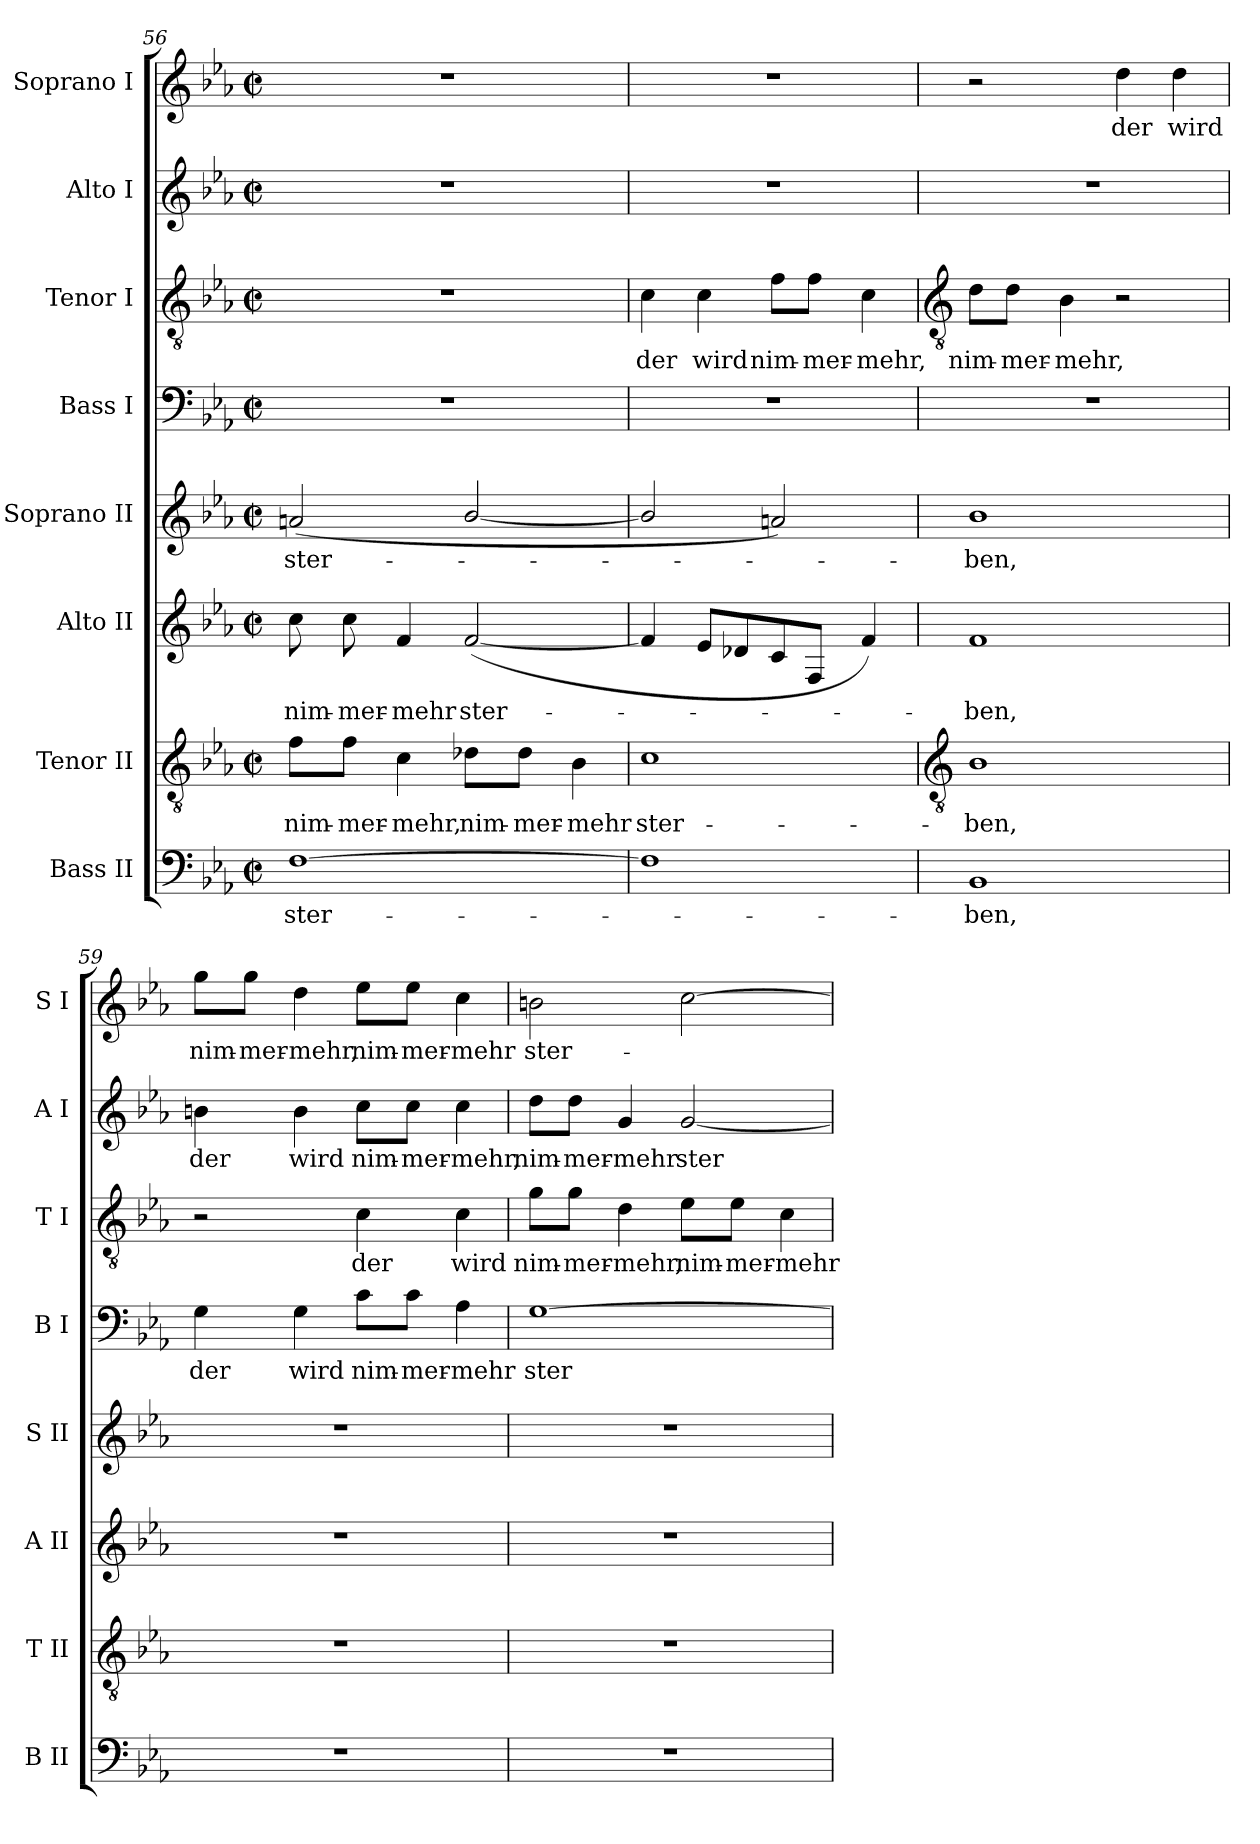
**kern	**text	**kern	**text	**kern	**text	**kern	**text	**kern	**text	**kern	**text	**kern	**text	**kern	**text
*part8	*part8	*part7	*part7	*part6	*part6	*part5	*part5	*part4	*part4	*part3	*part3	*part2	*part2	*part1	*part1
*staff8	*staff8	*staff7	*staff7	*staff6	*staff6	*staff5	*staff5	*staff4	*staff4	*staff3	*staff3	*staff2	*staff2	*staff1	*staff1
*I"Bass II	*	*I"Tenor II	*	*I"Alto II	*	*I"Soprano II	*	*I"Bass I	*	*I"Tenor I	*	*I"Alto I	*	*I"Soprano I	*
*I'B II	*	*I'T II	*	*I'A II	*	*I'S II	*	*I'B I	*	*I'T I	*	*I'A I	*	*I'S I	*
*clefF4	*	*clefGv2	*	*clefG2	*	*clefG2	*	*clefF4	*	*clefGv2	*	*clefG2	*	*clefG2	*
*k[b-e-a-]	*	*k[b-e-a-]	*	*k[b-e-a-]	*	*k[b-e-a-]	*	*k[b-e-a-]	*	*k[b-e-a-]	*	*k[b-e-a-]	*	*k[b-e-a-]	*
*E-:	*	*E-:	*	*E-:	*	*E-:	*	*E-:	*	*E-:	*	*E-:	*	*E-:	*
*M2/2	*	*M2/2	*	*M2/2	*	*M2/2	*	*M2/2	*	*M2/2	*	*M2/2	*	*M2/2	*
*met(c|)	*	*met(c|)	*	*met(c|)	*	*met(c|)	*	*met(c|)	*	*met(c|)	*	*met(c|)	*	*met(c|)	*
=56	=56	=56	=56	=56	=56	=56	=56	=56	=56	=56	=56	=56	=56	=56	=56
!	!LO:LY:b	!	!LO:LY:b	!	!LO:LY:b	!	!LO:LY:b	!	!	!	!	!	!	!	!
[1F	ster-	8f\L	nim-	8cc	nim-	(<2an	ster-	1r	.	1r	.	1r	.	1r	.
!	!	!	!LO:LY:b	!	!LO:LY:b	!	!	!	!	!	!	!	!	!	!
.	.	8f\J	-mer-	8cc	-mer-	.	.	.	.	.	.	.	.	.	.
!	!	!	!LO:LY:b	!	!LO:LY:b	!	!	!	!	!	!	!	!	!	!
.	.	4c	-mehr,	4f	-mehr	.	.	.	.	.	.	.	.	.	.
!	!	!	!LO:LY:b	!	!LO:LY:b	!	!	!	!	!	!	!	!	!	!
.	.	8d-X\L	nim-	(<[2f	ster-	[2b-/	.	.	.	.	.	.	.	.	.
!	!	!	!LO:LY:b	!	!	!	!	!	!	!	!	!	!	!	!
.	.	8d-\J	-mer-	.	.	.	.	.	.	.	.	.	.	.	.
!	!	!	!LO:LY:b	!	!	!	!	!	!	!	!	!	!	!	!
.	.	4B-	-mehr	.	.	.	.	.	.	.	.	.	.	.	.
=57	=57	=57	=57	=57	=57	=57	=57	=57	=57	=57	=57	=57	=57	=57	=57
!	!	!	!LO:LY:b	!	!	!	!	!	!	!	!LO:LY:b	!	!	!	!
1F]	.	1c	ster-	4f]	.	2b-/]	.	1r	.	4c	der	1r	.	1r	.
!	!	!	!	!	!	!	!	!	!	!	!LO:LY:b	!	!	!	!
.	.	.	.	8e-L	.	.	.	.	.	4c	wird	.	.	.	.
.	.	.	.	8d-X	.	.	.	.	.	.	.	.	.	.	.
!	!	!	!	!	!	!	!	!	!	!	!LO:LY:b	!	!	!	!
.	.	.	.	8c	.	2an)	.	.	.	8f\L	nim-	.	.	.	.
!	!	!	!	!	!	!	!	!	!	!	!LO:LY:b	!	!	!	!
.	.	.	.	8FJ	.	.	.	.	.	8f\J	-mer-	.	.	.	.
!	!	!	!	!	!	!	!	!	!	!	!LO:LY:b	!	!	!	!
.	.	.	.	4f)	.	.	.	.	.	4c	-mehr,	.	.	.	.
!!LO:LB:g=z
=58	=58	=58	=58	=58	=58	=58	=58	=58	=58	=58	=58	=58	=58	=58	=58
*	*	*clefGv2	*	*	*	*	*	*	*	*clefGv2	*	*	*	*	*
!	!LO:LY:b	!	!LO:LY:b	!	!LO:LY:b	!	!LO:LY:b	!	!	!	!LO:LY:b	!	!	!	!
1BB-	ben,	1B-	-ben,	1f	ben,	1b-	ben,	1r	.	8d\L	nim-	1r	.	2r	.
!	!	!	!	!	!	!	!	!	!	!	!LO:LY:b	!	!	!	!
.	.	.	.	.	.	.	.	.	.	8d\J	-mer-	.	.	.	.
!	!	!	!	!	!	!	!	!	!	!	!LO:LY:b	!	!	!	!
.	.	.	.	.	.	.	.	.	.	4B-	-mehr,	.	.	.	.
!	!	!	!	!	!	!	!	!	!	!	!	!	!	!	!LO:LY:b
.	.	.	.	.	.	.	.	.	.	2r	.	.	.	4dd	der
!	!	!	!	!	!	!	!	!	!	!	!	!	!	!	!LO:LY:b
.	.	.	.	.	.	.	.	.	.	.	.	.	.	4dd	wird
=59	=59	=59	=59	=59	=59	=59	=59	=59	=59	=59	=59	=59	=59	=59	=59
!	!	!	!	!	!	!	!	!	!LO:LY:b	!	!	!	!LO:LY:b	!	!LO:LY:b
1r	.	1r	.	1r	.	1r	.	4G	der	2r	.	4bn	der	8gg\L	nim-
!	!	!	!	!	!	!	!	!	!	!	!	!	!	!	!LO:LY:b
.	.	.	.	.	.	.	.	.	.	.	.	.	.	8gg\J	-mer-
!	!	!	!	!	!	!	!	!	!LO:LY:b	!	!	!	!LO:LY:b	!	!LO:LY:b
.	.	.	.	.	.	.	.	4G	wird	.	.	4b	wird	4dd	-mehr,
!	!	!	!	!	!	!	!	!	!LO:LY:b	!	!LO:LY:b	!	!LO:LY:b	!	!LO:LY:b
.	.	.	.	.	.	.	.	8c\L	nim-	4c	der	8cc\L	nim-	8ee-\L	nim-
!	!	!	!	!	!	!	!	!	!LO:LY:b	!	!	!	!LO:LY:b	!	!LO:LY:b
.	.	.	.	.	.	.	.	8c\J	-mer-	.	.	8cc\J	-mer-	8ee-\J	-mer-
!	!	!	!	!	!	!	!	!	!LO:LY:b	!	!LO:LY:b	!	!LO:LY:b	!	!LO:LY:b
.	.	.	.	.	.	.	.	4A-	-mehr	4c	wird	4cc	-mehr,	4cc	-mehr
=60	=60	=60	=60	=60	=60	=60	=60	=60	=60	=60	=60	=60	=60	=60	=60
!	!	!	!	!	!	!	!	!	!LO:LY:b	!	!LO:LY:b	!	!LO:LY:b	!	!LO:LY:b
1r	.	1r	.	1r	.	1r	.	[1G	ster-	8g\L	nim-	8dd\L	nim-	2bn	ster-
!	!	!	!	!	!	!	!	!	!	!	!LO:LY:b	!	!LO:LY:b	!	!
.	.	.	.	.	.	.	.	.	.	8g\J	-mer-	8dd\J	-mer-	.	.
!	!	!	!	!	!	!	!	!	!	!	!LO:LY:b	!	!LO:LY:b	!	!
.	.	.	.	.	.	.	.	.	.	4d	-mehr,	4g	-mehr	.	.
!	!	!	!	!	!	!	!	!	!	!	!LO:LY:b	!	!LO:LY:b	!	!
.	.	.	.	.	.	.	.	.	.	8e-\L	nim-	[2g	ster-	[2cc	.
!	!	!	!	!	!	!	!	!	!	!	!LO:LY:b	!	!	!	!
.	.	.	.	.	.	.	.	.	.	8e-\J	-mer-	.	.	.	.
!	!	!	!	!	!	!	!	!	!	!	!LO:LY:b	!	!	!	!
.	.	.	.	.	.	.	.	.	.	4c	-mehr	.	.	.	.
=	=	=	=	=	=	=	=	=	=	=	=	=	=	=	=
*-	*-	*-	*-	*-	*-	*-	*-	*-	*-	*-	*-	*-	*-	*-	*-
